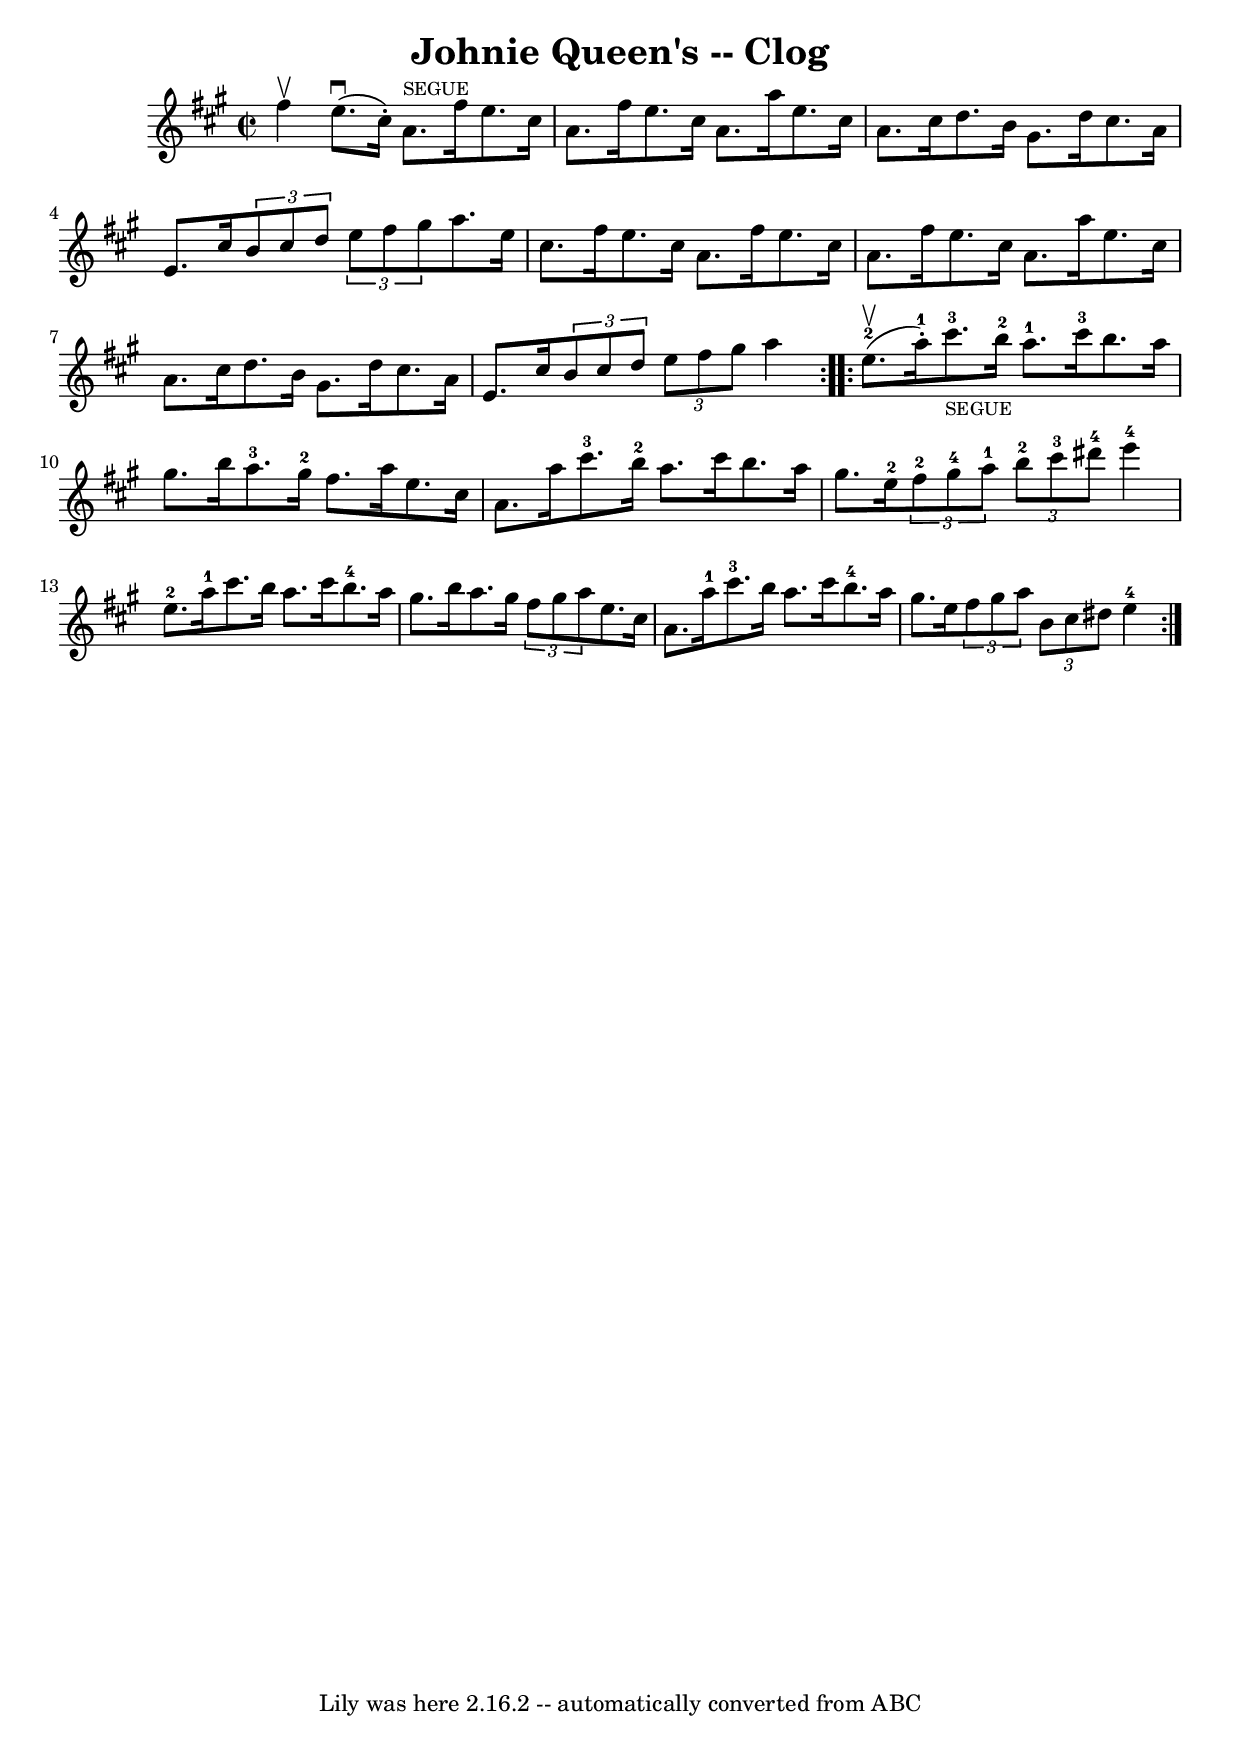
\version "2.7.40"
\include "Mammoth.ily"
\header {
	book = "Ryan's Mammoth Collection"
	crossRefNumber = "1"
	footnotes = "\\\\=20"
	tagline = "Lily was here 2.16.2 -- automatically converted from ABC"
	title = "Johnie Queen's -- Clog"
}
voicedefault =  {
\set Score.defaultBarType = "empty"

\repeat volta 2 {
\override Staff.TimeSignature #'style = #'C
 \time 2/2 \key a \major fis''4^\upbow |
 e''8.^\downbow(
cis''16 -.) a'8.^\segue fis''16 e''8. cis''16 a'8. fis''16  
  |
 e''8. cis''16 a'8. a''16 e''8. cis''16 a'8.    
cis''16    |
 d''8. b'16 gis'8. d''16 cis''8. a'16    
e'8. cis''16    |
   \times 2/3 { b'8 cis''8 d''8  }   
\times 2/3 { e''8 fis''8 gis''8  } a''8. e''16 cis''8.    
fis''16    |
 e''8. cis''16 a'8. fis''16 e''8.    
cis''16 a'8. fis''16    |
 e''8. cis''16 a'8. a''16    
e''8. cis''16 a'8. cis''16    |
 d''8. b'16 gis'8.    
d''16 cis''8. a'16 e'8. cis''16    |
   \times 2/3 { b'8    
cis''8 d''8  }   \times 2/3 { e''8 fis''8 gis''8  } a''4  }     
\repeat volta 2 { e''8.-2^\upbow(a''16-1-.)   |
       
cis'''8.-3_\segue b''16-2 a''8.-1 cis'''16-3 b''8.    
a''16 gis''8. b''16    |
 a''8.-3 gis''16-2 fis''8.   
 a''16 e''8. cis''16 a'8. a''16    |
 cis'''8.-3   
b''16-2 a''8. cis'''16 b''8. a''16 gis''8. e''16-2   
|
     \times 2/3 { fis''8-2 gis''8-4 a''8-1 }   
\times 2/3 { b''8-2 cis'''8-3 dis'''8-4 } e'''4-4   
e''8.-2 a''16-1   |
 cis'''8. b''16 a''8. cis'''16 
 b''8.-4 a''16 gis''8. b''16    |
 a''8. gis''16    
\times 2/3 { fis''8 gis''8 a''8  } e''8. cis''16 a'8. a''16 
-1   |
 cis'''8.-3 b''16 a''8. cis'''16 b''8. 
-4 a''16 gis''8. e''16    |
   \times 2/3 { fis''8 gis''8  
 a''8  }   \times 2/3 { b'8 cis''8 dis''8  } e''4-4     }   
}

\score{
    <<

	\context Staff="default"
	{
	    \voicedefault 
	}

    >>
	\layout {
	}
	\midi {}
}
